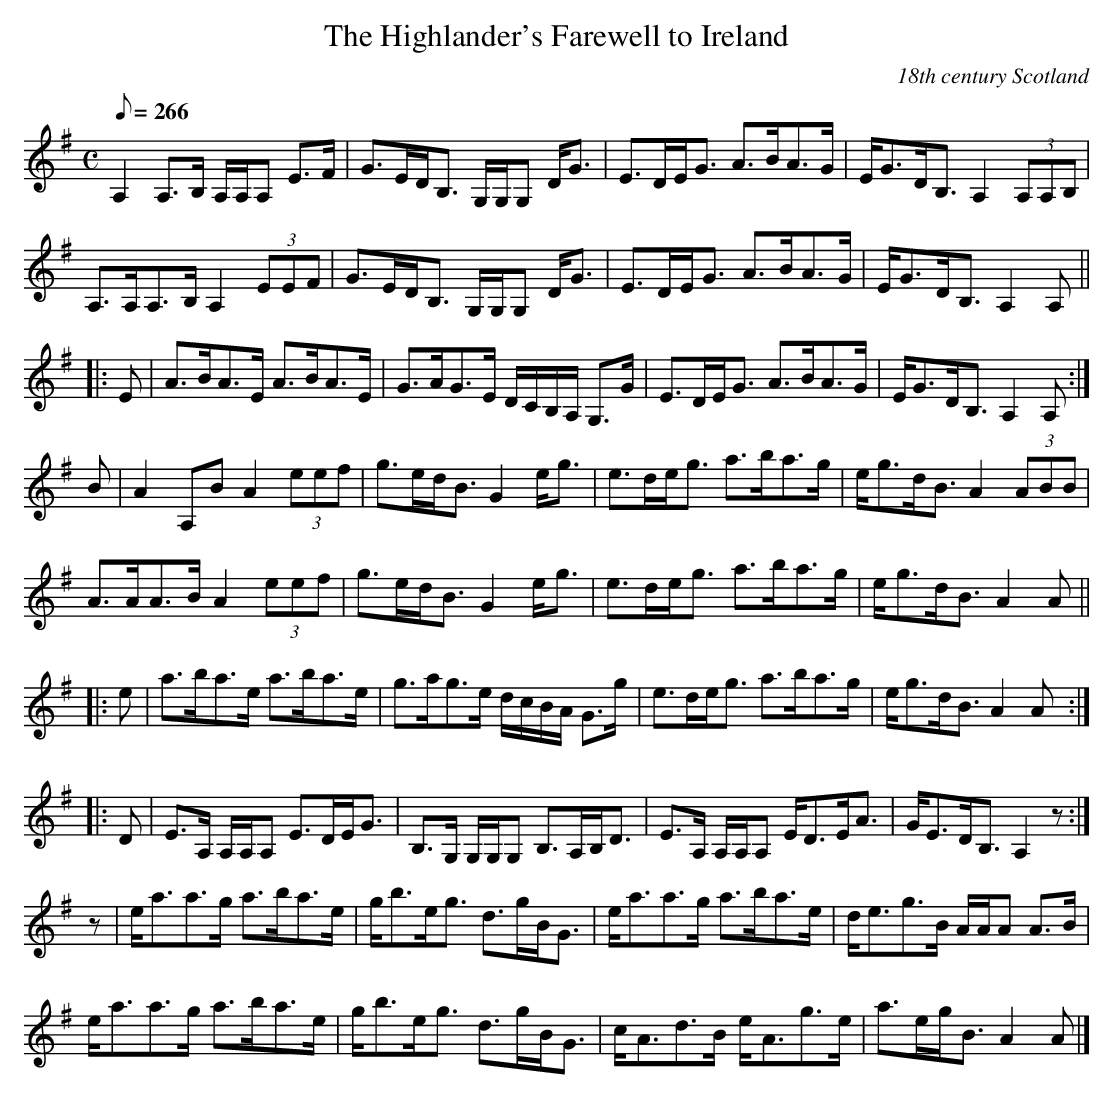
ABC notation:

X:1
T:The Highlander's Farewell to Ireland
O:18th century Scotland
L:1/8
Q:266
M:C
K:Ador
A,2 A,>B, A,/A,/A, E>F|G>ED<B, G,/G,/G,  D<G|\
E>DE<G A>BA>G|E<GD<B, A,2 (3A,A,B,|
A,>A,A,>B, A,2 (3EEF|G>ED<B, G,/G,/G,  D<G|\
E>DE<G A>BA>G|E<GD<B, A,2 A,||
|:E|A>BA>E A>BA>E|G>AG>E D/C/B,/A,/ G,>G|\
E>DE<G A>BA>G|E<GD<B, A,2 A,:|
B|A2 A,B A2 (3eef|g>ed<B G2 e<g|\
e>de<g a>ba>g|e<gd<B A2 (3ABB|
A>AA>B A2 (3eef|g>ed<B G2 e<g|\
e>de<g a>ba>g|e<gd<B A2 A||
|:e|a>ba>e a>ba>e|g>ag>e d/c/B/A/ G>g|\
e>de<g a>ba>g|e<gd<B A2 A:|
|:D|E>A, A,/A,/A, E>DE<G|B,>G, G,/G,/G, B,>A,B,<D|\
E>A, A,/A,/A, E<DE<A|G<ED<B, A,2 z:|
z|e<aa>g a>ba>e|g<be<g d>gB<G|e<aa>g a>ba>e|d<eg>B A/A/A A>B|
e<aa>g a>ba>e|g<be<g d>gB<G|c<Ad>B e<Ag>e|a>eg<B A2 A|]
